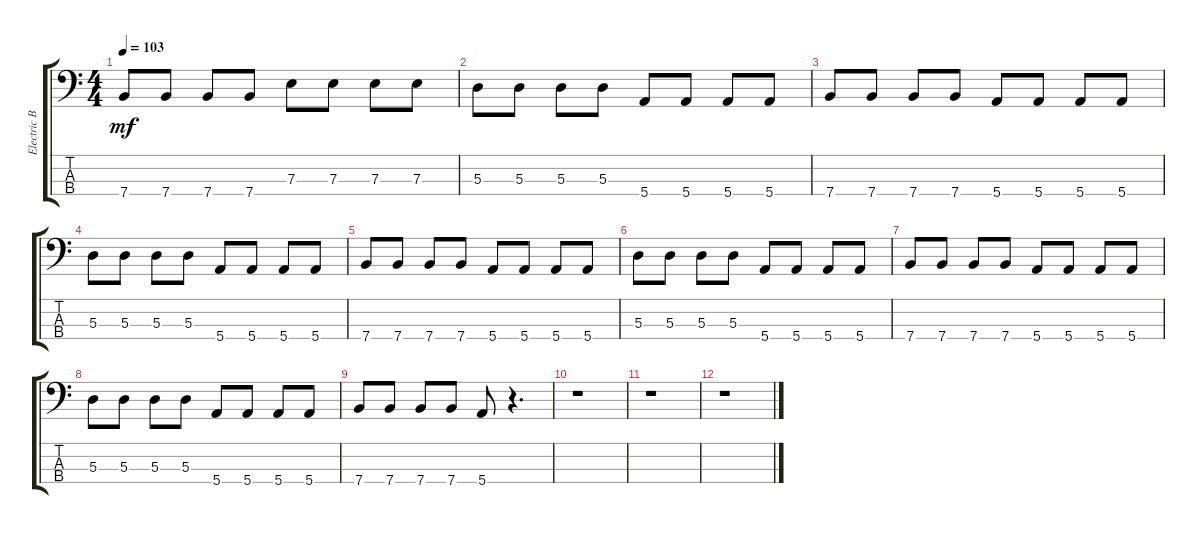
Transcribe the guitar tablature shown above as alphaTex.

\track ("Electric Bass" "Electric B") {instrument electricbassfinger}
\staff {score tabs}
\tuning (G2 D2 A1 E1) {hide}
\ts (4 4)
\tempo 103
\clef f4
\ks c
7.4.8{dy mf} 7.4.8 7.4.8 7.4.8 7.3.8 7.3.8 7.3.8 7.3.8 |
5.3.8 5.3.8 5.3.8 5.3.8 5.4.8 5.4.8 5.4.8 5.4.8 |
7.4.8 7.4.8 7.4.8 7.4.8 5.4.8 5.4.8 5.4.8 5.4.8 |
5.3.8 5.3.8 5.3.8 5.3.8 5.4.8 5.4.8 5.4.8 5.4.8 |
7.4.8 7.4.8 7.4.8 7.4.8 5.4.8 5.4.8 5.4.8 5.4.8 |
5.3.8 5.3.8 5.3.8 5.3.8 5.4.8 5.4.8 5.4.8 5.4.8 |
7.4.8 7.4.8 7.4.8 7.4.8 5.4.8 5.4.8 5.4.8 5.4.8 |
5.3.8 5.3.8 5.3.8 5.3.8 5.4.8 5.4.8 5.4.8 5.4.8 |
7.4.8 7.4.8 7.4.8 7.4.8 5.4.8 r.4{d} |
r.1 |
r.1 |
r.1
